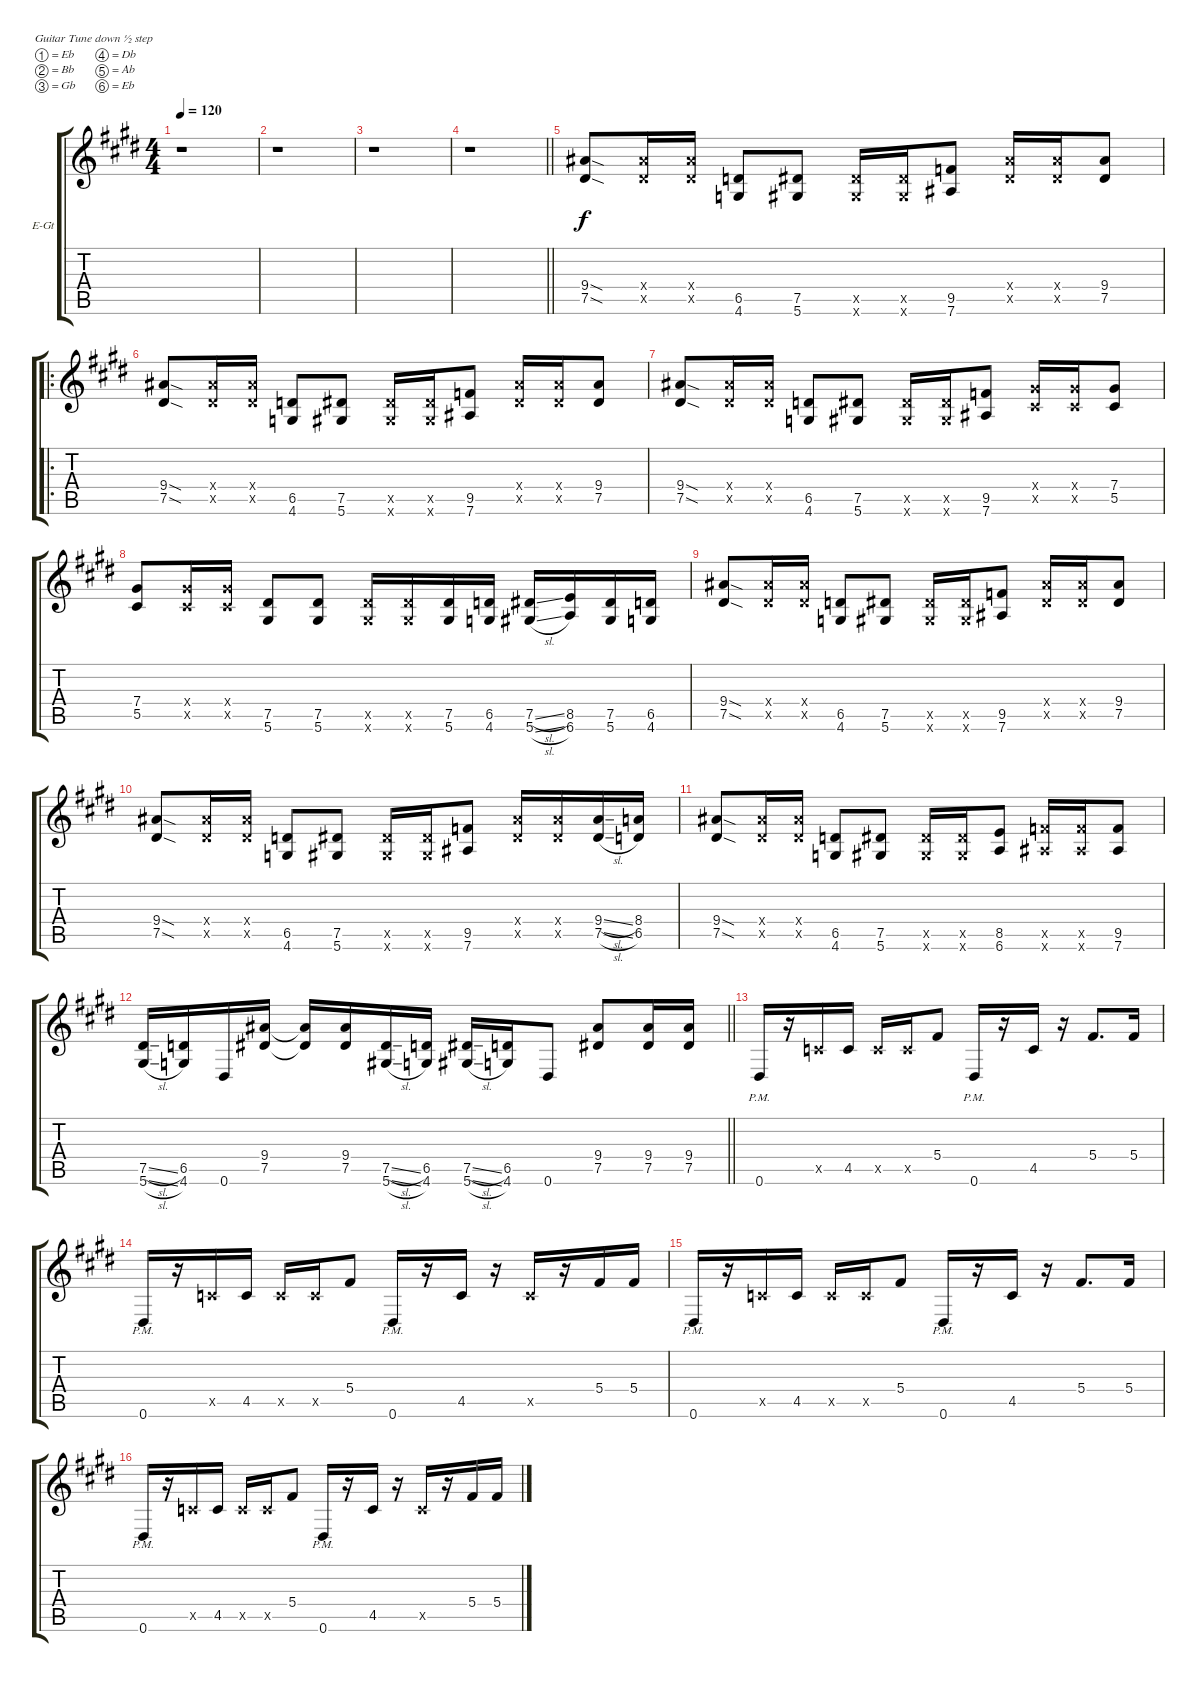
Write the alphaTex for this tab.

\bracketExtendMode groupsimilarinstruments
\firstSystemTrackNameOrientation horizontal
\otherSystemsTrackNameOrientation horizontal
\track ("Untitled" "E-Gt") {instrument distortionguitar}
\staff {score tabs}
\tuning (Eb4 Bb3 Gb3 Db3 Ab2 Eb2)
\ts (4 4)
\beaming (8 2 2 2 2)
\tempo 120
\clef g2
\ks e
r.1{dy f instrument distortionguitar} |
\ks c#minor
r.1 |
r.1 |
\barLineRight lightlight
r.1 |
\ks e
(9.4{sod} 7.5{sod}).8 (9.4{x} 7.5{x}).16 (9.4{x} 7.5{x}).16 (6.5 4.6).8 (7.5 5.6).8 (7.5{x} 5.6{x}).16 (7.5{x} 5.6{x}).16 (9.5 7.6).8 (9.4{x} 7.5{x}).16 (9.4{x} 7.5{x}).16 (9.4 7.5).8 |
\ro
\ks c#minor
(9.4{sod} 7.5{sod}).8 (9.4{x} 7.5{x}).16 (9.4{x} 7.5{x}).16 (6.5 4.6).8 (7.5 5.6).8 (7.5{x} 5.6{x}).16 (7.5{x} 5.6{x}).16 (9.5 7.6).8 (9.4{x} 7.5{x}).16 (9.4{x} 7.5{x}).16 (9.4 7.5).8 |
(9.4{sod} 7.5{sod}).8 (9.4{x} 7.5{x}).16 (9.4{x} 7.5{x}).16 (6.5 4.6).8 (7.5 5.6).8 (7.5{x} 5.6{x}).16 (7.5{x} 5.6{x}).16 (9.5 7.6).8 (7.4{x} 5.5{x}).16 (7.4{x} 5.5{x}).16 (7.4 5.5).8 |
(7.4 5.5).8 (7.4{x} 5.5{x}).16 (7.4{x} 5.5{x}).16 (7.5 5.6).8 (7.5 5.6).8 (7.5{x} 5.6{x}).16 (7.5{x} 5.6{x}).16 (7.5 5.6).16 (6.5 4.6).16 (7.5{sl} 5.6{sl}).16 (8.5 6.6).16 (7.5 5.6).16 (6.5 4.6).16 |
(9.4{sod} 7.5{sod}).8 (9.4{x} 7.5{x}).16 (9.4{x} 7.5{x}).16 (6.5 4.6).8 (7.5 5.6).8 (7.5{x} 5.6{x}).16 (7.5{x} 5.6{x}).16 (9.5 7.6).8 (9.4{x} 7.5{x}).16 (9.4{x} 7.5{x}).16 (9.4 7.5).8 |
(9.4{sod} 7.5{sod}).8 (9.4{x} 7.5{x}).16 (9.4{x} 7.5{x}).16 (6.5 4.6).8 (7.5 5.6).8 (7.5{x} 5.6{x}).16 (7.5{x} 5.6{x}).16 (9.5 7.6).8 (9.4{x} 7.5{x}).16 (9.4{x} 7.5{x}).16 (9.4{sl} 7.5{sl}).16 (8.4 6.5).16 |
(9.4{sod} 7.5{sod}).8 (9.4{x} 7.5{x}).16 (9.4{x} 7.5{x}).16 (6.5 4.6).8 (7.5 5.6).8 (7.5{x} 5.6{x}).16 (7.5{x} 5.6{x}).16 (8.5 6.6).8 (9.5{x} 7.6{x}).16 (9.5{x} 7.6{x}).16 (9.5 7.6).8 |
\barLineRight lightlight
(7.5{sl} 5.6{sl}).16 (6.5 4.6).16 0.6.16 (9.4 7.5).16 (9.4{t} 7.5{t}).16 (9.4 7.5).16 (7.5{sl} 5.6{sl}).16 (6.5 4.6).16 (7.5{sl} 5.6{sl}).16 (6.5 4.6).16 0.6.8 (9.4 7.5).8 (9.4 7.5).16 (9.4 7.5).16 |
\section ("" " ")
0.6{pm}.16 r.16 4.5{x}.16 4.5.16 4.5{x}.16 4.5{x}.16 5.4.8 0.6{pm}.16 r.16 4.5.16 r.16 5.4.8{d} 5.4.16 |
0.6{pm}.16 r.16 4.5{x}.16 4.5.16 4.5{x}.16 4.5{x}.16 5.4.8 0.6{pm}.16 r.16 4.5.16 r.16 4.5{x}.16 r.16 5.4.16 5.4.16 |
0.6{pm}.16 r.16 4.5{x}.16 4.5.16 4.5{x}.16 4.5{x}.16 5.4.8 0.6{pm}.16 r.16 4.5.16 r.16 5.4.8{d} 5.4.16 |
0.6{pm}.16 r.16 4.5{x}.16 4.5.16 4.5{x}.16 4.5{x}.16 5.4.8 0.6{pm}.16 r.16 4.5.16 r.16 4.5{x}.16 r.16 5.4.16 5.4.16
